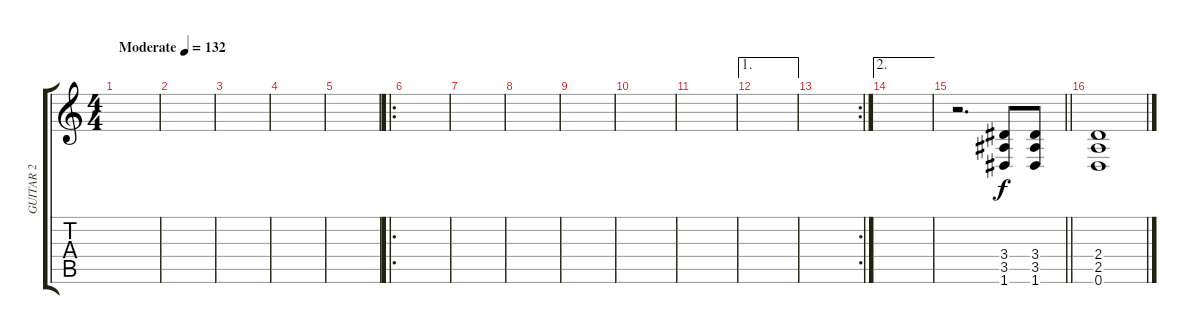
\track ("GUITAR 2" "GUITAR 2") {instrument overdrivenguitar}
\staff {score tabs}
\tuning (D4 A3 F3 C3 G2 D2) {hide}
\ts (4 4)
\tempo (132 "Moderate")
\clef g2
\ks c
|
|
|
|
|
\ro
|
|
|
|
|
|
\ae 1
|
\rc 2
|
\ae 2
|
\barLineRight lightlight
r.2{d} (3.4 3.5 1.6).8 (3.4 3.5 1.6).8 |
(2.4 2.5 0.6).1
